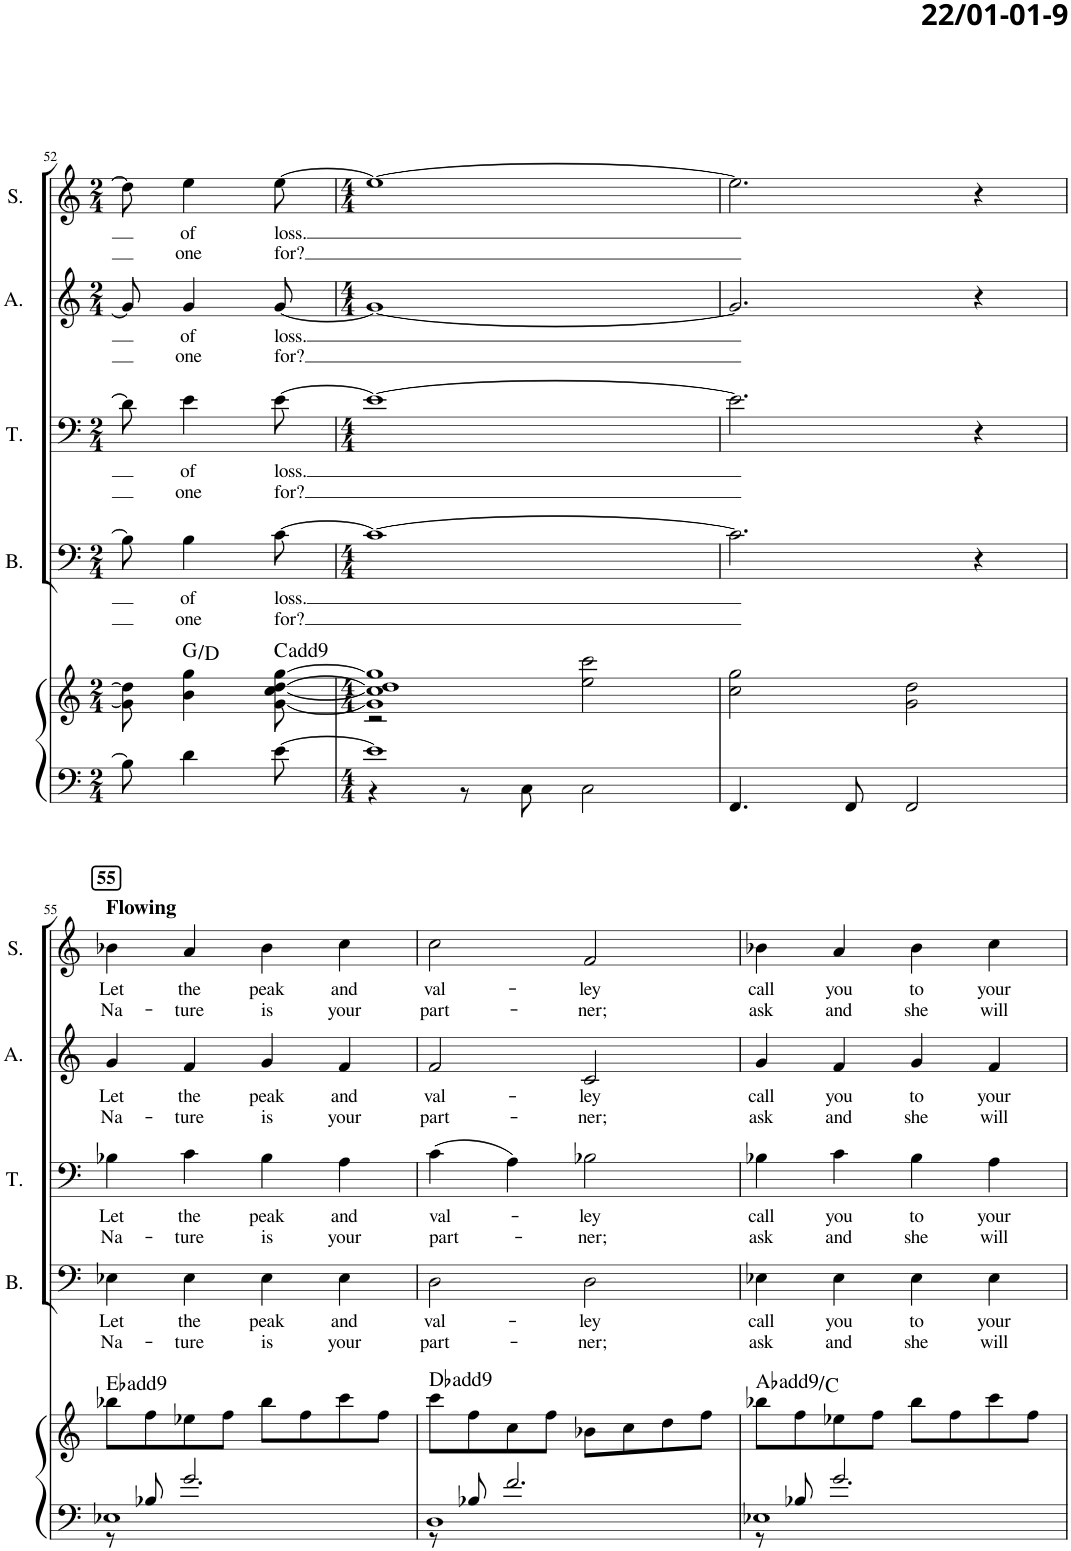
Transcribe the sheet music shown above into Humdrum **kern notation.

**kern	**kern	**harte	**kern	**text	**text	**kern	**text	**text	**kern	**text	**text	**kern	**text	**text
*part5	*part5	*part5	*part4	*part4	*part4	*part3	*part3	*part3	*part2	*part2	*part2	*part1	*part1	*part1
*staff6	*staff5	*	*staff4	*staff4	*staff4	*staff3	*staff3	*staff3	*staff2	*staff2	*staff2	*staff1	*staff1	*staff1
*I"Piano	*	*	*I"Bass	*	*	*I"Tenor	*	*	*I"Alto	*	*	*I"Soprano	*	*
*I'Pno	*	*	*I'B.	*	*	*I'T.	*	*	*I'A.	*	*	*I'S.	*	*
!!LO:PB:g=z
*clefF4	*clefG2	*	*clefF4	*	*	*clefF4	*	*	*clefG2	*	*	*clefG2	*	*
*k[]	*k[]	*	*k[]	*	*	*k[]	*	*	*k[]	*	*	*k[]	*	*
*M2/4	*M2/4	*	*M2/4	*	*	*M2/4	*	*	*M2/4	*	*	*M2/4	*	*
=52	=52	=52	=52	=52	=52	=52	=52	=52	=52	=52	=52	=52	=52	=52
8B\]	8g\] 8dd\]	.	8B\]	.	.	8d\]	.	.	8g/]	.	.	8dd\]	.	.
!	!	!	!	!LO:LY:b	!LO:LY:b	!	!LO:LY:b	!LO:LY:b	!	!LO:LY:b	!LO:LY:b	!	!LO:LY:b	!LO:LY:b
4d\	4b\ 4gg\	G:maj/5	4B\	of	one	4e\	of	one	4g/	of	one	4ee\	of	one
!	!	!	!	!LO:LY:b	!LO:LY:b	!	!LO:LY:b	!LO:LY:b	!	!LO:LY:b	!LO:LY:b	!	!LO:LY:b	!LO:LY:b
[8e\	[<8g\ [<8cc\ [8dd\ [>8gg\	C:maj(9)	[8c\	loss.	for?	[8e\	loss.	for?	[8g/	loss.	for?	[8ee\	loss.	for?
=53	=53	=53	=53	=53	=53	=53	=53	=53	=53	=53	=53	=53	=53	=53
*M4/4	*M4/4	*	*M4/4	*	*	*M4/4	*	*	*M4/4	*	*	*M4/4	*	*
*^	*^	*	*	*	*	*	*	*	*	*	*	*	*	*
1e]	4r	1g] 1cc] 1dd] 1gg]	2r	.	1c_	.	.	1e_	.	.	1g_	.	.	1ee_	.	.
.	8r	.	.	.	.	.	.	.	.	.	.	.	.	.	.	.
.	8C\	.	.	.	.	.	.	.	.	.	.	.	.	.	.	.
.	2C\	.	2ee\ 2ccc\	.	.	.	.	.	.	.	.	.	.	.	.	.
*v	*v	*	*	*	*	*	*	*	*	*	*	*	*	*	*	*
*	*v	*v	*	*	*	*	*	*	*	*	*	*	*	*	*
=54	=54	=54	=54	=54	=54	=54	=54	=54	=54	=54	=54	=54	=54	=54
4.FF/	2cc\ 2gg\	.	2.c\]	.	.	2.e\]	.	.	2.g/]	.	.	2.ee\]	.	.
8FF/	.	.	.	.	.	.	.	.	.	.	.	.	.	.
2FF/	2g\ 2dd\	.	.	.	.	.	.	.	.	.	.	.	.	.
.	.	.	4r	.	.	4r	.	.	4r	.	.	4r	.	.
!!LO:LB:g=z
!!LO:REH:place=s1:a:B:cj:fs=11:t=55
=55	=55	=55	=55	=55	=55	=55	=55	=55	=55	=55	=55	=55	=55	=55
*^	*	*	*	*	*	*	*	*	*	*	*	*	*	*
!	!	!	!	!	!	!	!	!	!	!	!	!	!LO:TX:a:B:t=Flowing	!	!
!	!	!	!	!	!LO:LY:b	!LO:LY:b	!	!LO:LY:b	!LO:LY:b	!	!LO:LY:b	!LO:LY:b	!	!LO:LY:b	!LO:LY:b
1E-X	8r	8bb-X\L	Eb:maj(9)	4E-X\	Let	Na-	4B-X\	Let	Na-	4g/	Let	Na-	4b-X\	Let	Na-
.	8B-X/	8ff\	.	.	.	.	.	.	.	.	.	.	.	.	.
!	!	!	!	!	!LO:LY:b	!LO:LY:b	!	!LO:LY:b	!LO:LY:b	!	!LO:LY:b	!LO:LY:b	!	!LO:LY:b	!LO:LY:b
.	2.g/	8ee-X\	.	4E-\	the	-ture	4c\	the	-ture	4f/	the	-ture	4a/	the	-ture
.	.	8ff\J	.	.	.	.	.	.	.	.	.	.	.	.	.
!	!	!	!	!	!LO:LY:b	!LO:LY:b	!	!LO:LY:b	!LO:LY:b	!	!LO:LY:b	!LO:LY:b	!	!LO:LY:b	!LO:LY:b
.	.	8bb-\L	.	4E-\	peak	is	4B-\	peak	is	4g/	peak	is	4b-\	peak	is
.	.	8ff\	.	.	.	.	.	.	.	.	.	.	.	.	.
!	!	!	!	!	!LO:LY:b	!LO:LY:b	!	!LO:LY:b	!LO:LY:b	!	!LO:LY:b	!LO:LY:b	!	!LO:LY:b	!LO:LY:b
.	.	8ccc\	.	4E-\	and	your	4A\	and	your	4f/	and	your	4cc\	and	your
.	.	8ff\J	.	.	.	.	.	.	.	.	.	.	.	.	.
=56	=56	=56	=56	=56	=56	=56	=56	=56	=56	=56	=56	=56	=56	=56	=56
!	!	!	!	!	!LO:LY:b	!LO:LY:b	!	!LO:LY:b	!LO:LY:b	!	!LO:LY:b	!LO:LY:b	!	!LO:LY:b	!LO:LY:b
1D	8r	8ccc\L	Db:maj(9)	2D\	val-	part-	(4c\	val-	part-	2f/	val-	part-	2cc\	val-	part-
.	8B-X/	8ff\	.	.	.	.	.	.	.	.	.	.	.	.	.
.	2.f/	8cc\	.	.	.	.	4A\)	.	.	.	.	.	.	.	.
.	.	8ff\J	.	.	.	.	.	.	.	.	.	.	.	.	.
!	!	!	!	!	!LO:LY:b	!LO:LY:b	!	!LO:LY:b	!LO:LY:b	!	!LO:LY:b	!LO:LY:b	!	!LO:LY:b	!LO:LY:b
.	.	8b-X\L	.	2D\	-ley	-ner;	2B-X\	-ley	-ner;	2c/	-ley	-ner;	2f/	-ley	-ner;
.	.	8cc\	.	.	.	.	.	.	.	.	.	.	.	.	.
.	.	8dd\	.	.	.	.	.	.	.	.	.	.	.	.	.
.	.	8ff\J	.	.	.	.	.	.	.	.	.	.	.	.	.
=57	=57	=57	=57	=57	=57	=57	=57	=57	=57	=57	=57	=57	=57	=57	=57
!	!	!	!	!	!LO:LY:b	!LO:LY:b	!	!LO:LY:b	!LO:LY:b	!	!LO:LY:b	!LO:LY:b	!	!LO:LY:b	!LO:LY:b
1E-X	8r	8bb-X\L	Ab:maj(9)/3	4E-X\	call	ask	4B-X\	call	ask	4g/	call	ask	4b-X\	call	ask
.	8B-X/	8ff\	.	.	.	.	.	.	.	.	.	.	.	.	.
!	!	!	!	!	!LO:LY:b	!LO:LY:b	!	!LO:LY:b	!LO:LY:b	!	!LO:LY:b	!LO:LY:b	!	!LO:LY:b	!LO:LY:b
.	2.g/	8ee-X\	.	4E-\	you	and	4c\	you	and	4f/	you	and	4a/	you	and
.	.	8ff\J	.	.	.	.	.	.	.	.	.	.	.	.	.
!	!	!	!	!	!LO:LY:b	!LO:LY:b	!	!LO:LY:b	!LO:LY:b	!	!LO:LY:b	!LO:LY:b	!	!LO:LY:b	!LO:LY:b
.	.	8bb-\L	.	4E-\	to	she	4B-\	to	she	4g/	to	she	4b-\	to	she
.	.	8ff\	.	.	.	.	.	.	.	.	.	.	.	.	.
!	!	!	!	!	!LO:LY:b	!LO:LY:b	!	!LO:LY:b	!LO:LY:b	!	!LO:LY:b	!LO:LY:b	!	!LO:LY:b	!LO:LY:b
.	.	8ccc\	.	4E-\	your	will	4A\	your	will	4f/	your	will	4cc\	your	will
.	.	8ff\J	.	.	.	.	.	.	.	.	.	.	.	.	.
*v	*v	*	*	*	*	*	*	*	*	*	*	*	*	*	*
=	=	=	=	=	=	=	=	=	=	=	=	=	=	=
*-	*-	*-	*-	*-	*-	*-	*-	*-	*-	*-	*-	*-	*-	*-
